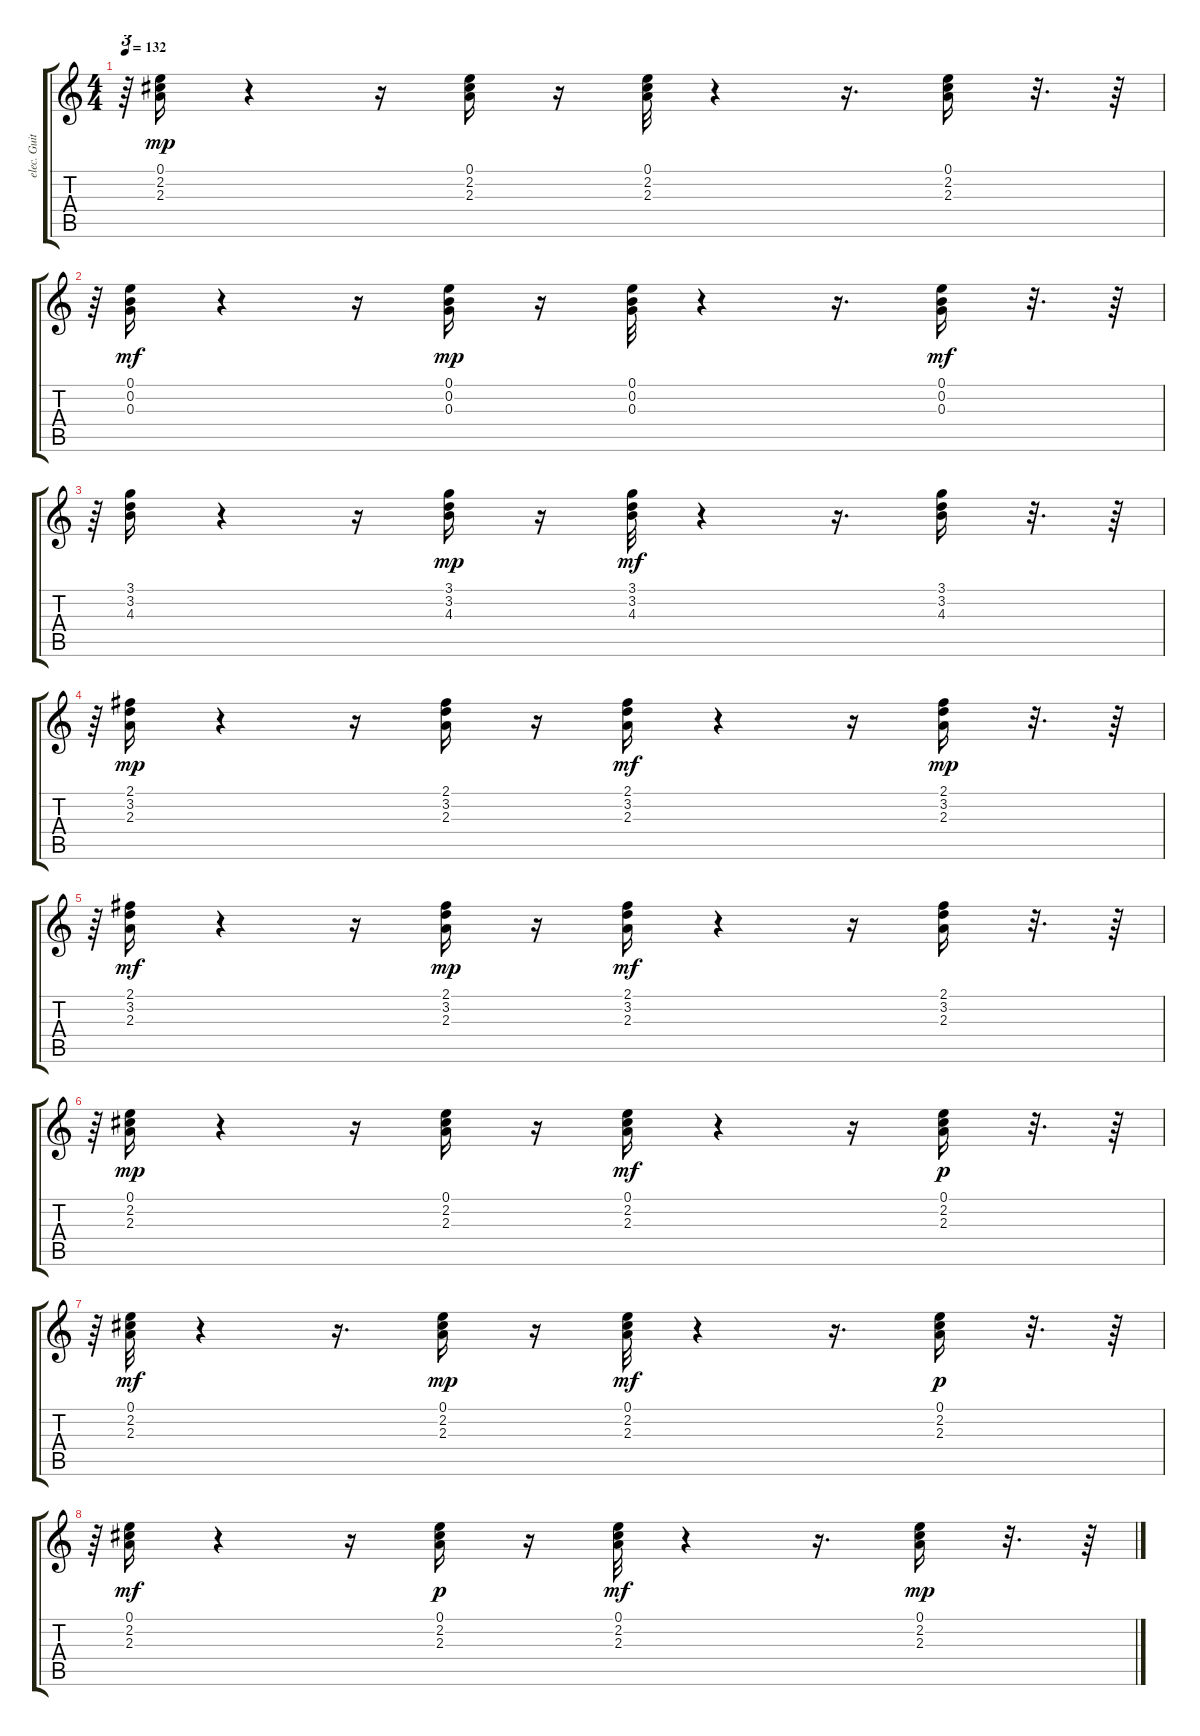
\track ("elec. Guitar(clean)" "elec. Guit") {instrument electricguitarclean}
\staff {score tabs}
\tuning (E4 B3 G3 D3 A2 E2) {hide}
\ts (4 4)
\tempo 132
\clef g2
\ks c
r.64{tu (3 2) dy mp} (0.1 2.2 2.3).16 r.4 r.16 (0.1 2.2 2.3).16 r.16 (0.1 2.2 2.3).32 r.4 r.16{d} (0.1 2.2 2.3).16 r.32{d} r.64 |
r.64{tu (3 2)} (0.1 0.2 0.3).16{dy mf} r.4 r.16 (0.1 0.2 0.3).16{dy mp} r.16 (0.1 0.2 0.3).32 r.4 r.16{d} (0.1 0.2 0.3).16{dy mf} r.32{d} r.64 |
r.64{tu (3 2)} (3.1 3.2 4.3).16 r.4 r.16 (3.1 3.2 4.3).16{dy mp} r.16 (3.1 3.2 4.3).32{dy mf} r.4 r.16{d} (3.1 3.2 4.3).16 r.32{d} r.64 |
r.64{tu (3 2)} (2.1 3.2 2.3).16{dy mp} r.4 r.16 (2.1 3.2 2.3).16 r.16 (2.1 3.2 2.3).16{dy mf} r.4 r.16 (2.1 3.2 2.3).16{dy mp} r.32{d} r.64 |
r.64{tu (3 2)} (2.1 3.2 2.3).16{dy mf} r.4 r.16 (2.1 3.2 2.3).16{dy mp} r.16 (2.1 3.2 2.3).16{dy mf} r.4 r.16 (2.1 3.2 2.3).16 r.32{d} r.64 |
r.64{tu (3 2)} (0.1 2.2 2.3).16{dy mp} r.4 r.16 (0.1 2.2 2.3).16 r.16 (0.1 2.2 2.3).16{dy mf} r.4 r.16 (0.1 2.2 2.3).16{dy p} r.32{d} r.64 |
r.64{tu (3 2)} (0.1 2.2 2.3).32{dy mf} r.4 r.16{d} (0.1 2.2 2.3).16{dy mp} r.16 (0.1 2.2 2.3).32{dy mf} r.4 r.16{d} (0.1 2.2 2.3).16{dy p} r.32{d} r.64 |
r.64{tu (3 2)} (0.1 2.2 2.3).16{dy mf} r.4 r.16 (0.1 2.2 2.3).16{dy p} r.16 (0.1 2.2 2.3).32{dy mf} r.4 r.16{d} (0.1 2.2 2.3).16{dy mp} r.32{d} r.64
